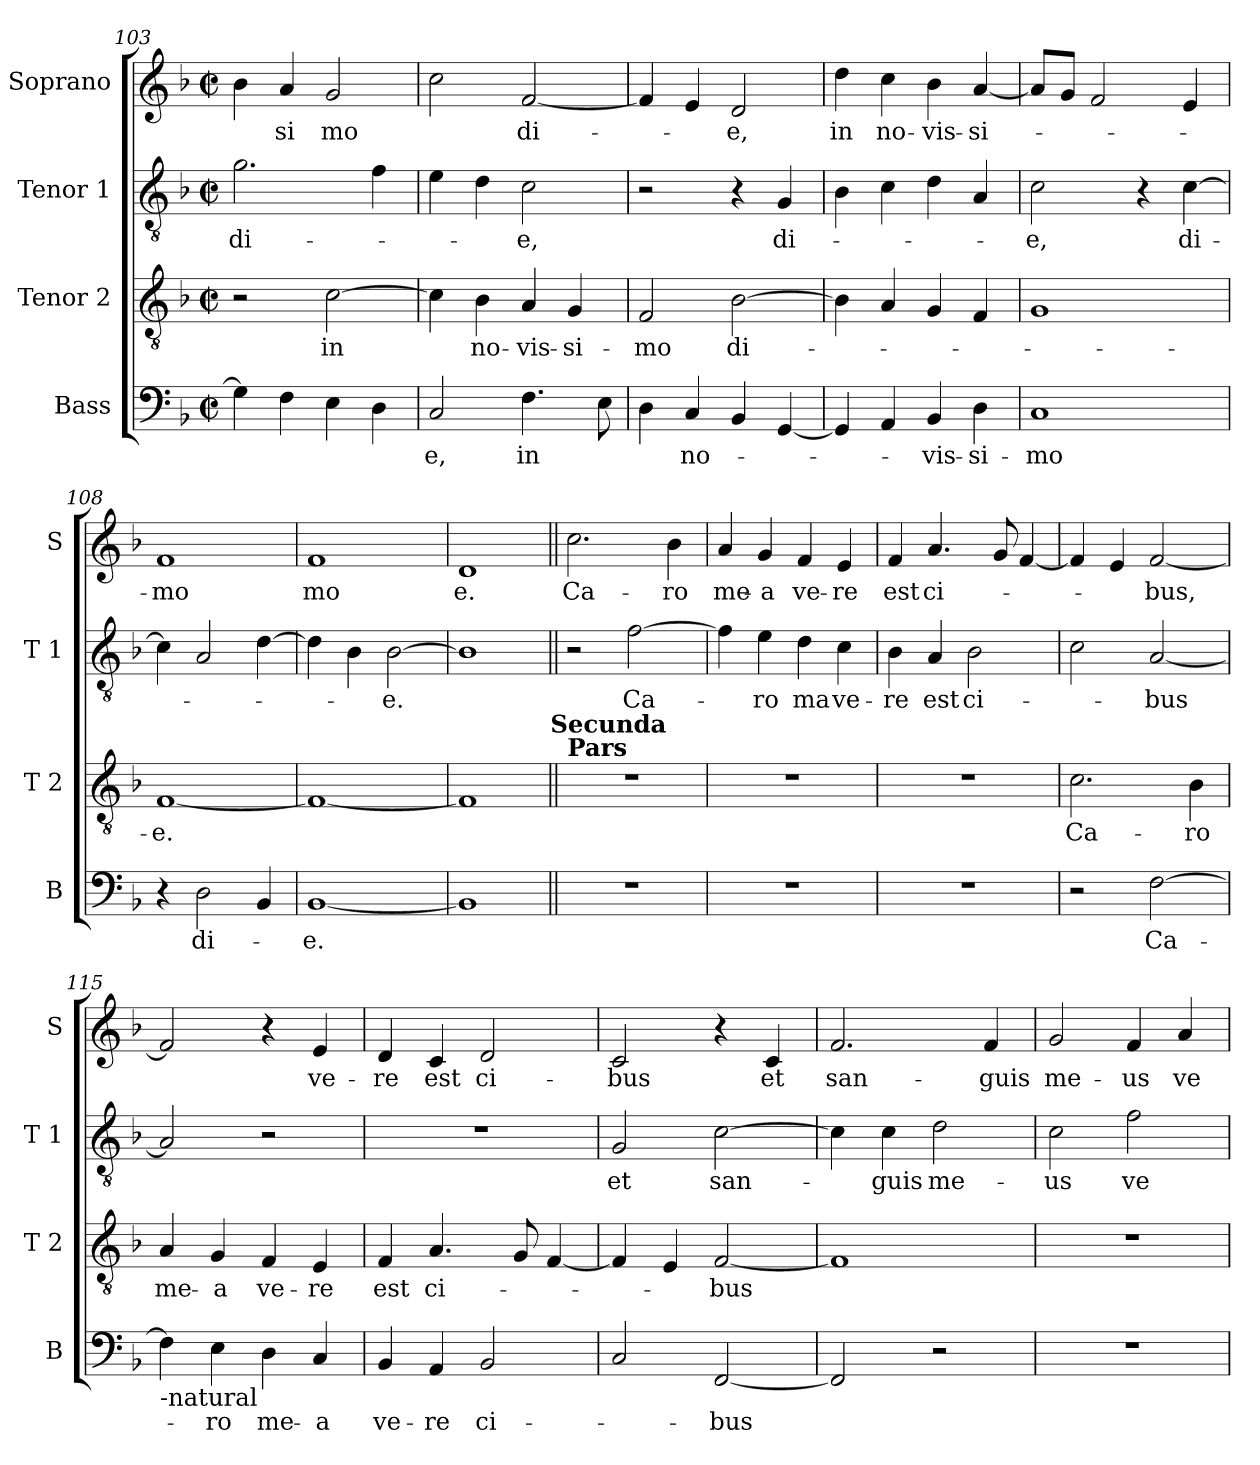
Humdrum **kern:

**kern	**text	**kern	**text	**kern	**text	**kern	**text
*part4	*part4	*part3	*part3	*part2	*part2	*part1	*part1
*staff4	*staff4	*staff3	*staff3	*staff2	*staff2	*staff1	*staff1
*I"Bass	*	*I"Tenor 2	*	*I"Tenor 1	*	*I"Soprano	*
*I'B	*	*I'T 2	*	*I'T 1	*	*I'S	*
*clefF4	*	*clefGv2	*	*clefGv2	*	*clefG2	*
*k[b-]	*	*k[b-]	*	*k[b-]	*	*k[b-]	*
*F:	*	*F:	*	*F:	*	*F:	*
*M2/2	*	*M2/2	*	*M2/2	*	*M2/2	*
*met(c|)	*	*met(c|)	*	*met(c|)	*	*met(c|)	*
=103	=103	=103	=103	=103	=103	=103	=103
4G\]	.	2r	.	2.g\	di-	4b-\	.
4F\	.	.	.	.	.	4a/	-si
4E\	.	[2c\	in	.	.	2g/	mo
4D\	.	.	.	4f\	.	.	.
=104	=104	=104	=104	=104	=104	=104	=104
2C/	-e,	4c\]	.	4e\	.	2cc\	.
.	.	4B-\	no-	4d\	.	.	.
4.F\	in	4A/	-vis-	2c\	-e,	[2f/	di-
.	.	4G/	-si-	.	.	.	.
8E\	.	.	.	.	.	.	.
=105	=105	=105	=105	=105	=105	=105	=105
4D\	.	2F/	-mo	2r	.	4f/]	.
4C/	no-	.	.	.	.	4e/	.
4BB-/	.	[2B-\	di-	4r	.	2d/	-e,
[4GG/	.	.	.	4G/	di-	.	.
!!LO:LB:g=z
=106	=106	=106	=106	=106	=106	=106	=106
4GG/]	.	4B-\]	.	4B-\	.	4dd\	in
4AA/	.	4A/	.	4c\	.	4cc\	no-
4BB-/	-vis-	4G/	.	4d\	.	4b-\	-vis-
4D\	-si-	4F/	.	4A/	.	[4a/	-si-
=107	=107	=107	=107	=107	=107	=107	=107
1C	-mo	1G	.	2c\	-e,	8a/L]	.
.	.	.	.	.	.	8g/J	.
.	.	.	.	.	.	2f/	.
.	.	.	.	4r	.	.	.
.	.	.	.	[4c\	di-	4e/	.
=108	=108	=108	=108	=108	=108	=108	=108
4r	.	[1F	-e.	4c\]	.	1f	-mo
2D\	di-	.	.	2A/	.	.	.
4BB-/	.	.	.	[4d\	.	.	.
=109	=109	=109	=109	=109	=109	=109	=109
[1BB-	-e.	1F_	.	4d\]	.	1f	mo
.	.	.	.	4B-\	.	.	.
.	.	.	.	[2B-\	-e.	.	.
=110	=110	=110	=110	=110	=110	=110	=110
1BB-]	.	1F]	.	1B-]	.	1d	e.
!	!	!LO:TX:a:B:t=Secunda\n    Pars	!	!	!	!	!
!!LO:PB:g=z
=111||	=111||	=111||	=111||	=111||	=111||	=111||	=111||
1r	.	1r	.	2r	.	2.cc\	Ca-
.	.	.	.	[2f\	Ca-	.	.
.	.	.	.	.	.	4b-\	-ro
=112	=112	=112	=112	=112	=112	=112	=112
1r	.	1r	.	4f\]	.	4a/	me-
.	.	.	.	4e\	-ro	4g/	-a
.	.	.	.	4d\	ma	4f/	ve-
.	.	.	.	4c\	ve-	4e/	-re
=113	=113	=113	=113	=113	=113	=113	=113
1r	.	1r	.	4B-\	-re	4f/	est
.	.	.	.	4A/	est	4.a/	ci-
.	.	.	.	2B-\	ci-	.	.
.	.	.	.	.	.	8g/	.
.	.	.	.	.	.	[4f/	.
=114	=114	=114	=114	=114	=114	=114	=114
2r	.	2.c\	Ca-	2c\	.	4f/]	.
.	.	.	.	.	.	4e/	.
[2F\	Ca-	.	.	[2A/	-bus	[2f/	-bus,
.	.	4B-\	-ro	.	.	.	.
=115	=115	=115	=115	=115	=115	=115	=115
!LO:TX:b:t=-natural	!	!	!	!	!	!	!
4F\]	.	4A/	me-	2A/]	.	2f/]	.
4E\	-ro	4G/	-a	.	.	.	.
4D\	me-	4F/	ve-	2r	.	4r	.
4C/	-a	4E/	-re	.	.	4e/	ve-
!!LO:LB:g=z
=116	=116	=116	=116	=116	=116	=116	=116
4BB-/	ve-	4F/	est	1r	.	4d/	-re
4AA/	-re	4.A/	ci-	.	.	4c/	est
2BB-/	ci-	.	.	.	.	2d/	ci-
.	.	8G/	.	.	.	.	.
.	.	[4F/	.	.	.	.	.
=117	=117	=117	=117	=117	=117	=117	=117
2C/	.	4F/]	.	2G/	et	2c/	-bus
.	.	4E/	.	.	.	.	.
[2FF/	-bus	[2F/	-bus	[2c\	san-	4r	.
.	.	.	.	.	.	4c/	et
=118	=118	=118	=118	=118	=118	=118	=118
2FF/]	.	1F]	.	4c\]	.	2.f/	san-
.	.	.	.	4c\	-guis	.	.
2r	.	.	.	2d\	me-	.	.
.	.	.	.	.	.	4f/	-guis
=119	=119	=119	=119	=119	=119	=119	=119
1r	.	1r	.	2c\	-us	2g/	me-
.	.	.	.	2f\	ve-	4f/	-us
.	.	.	.	.	.	4a/	ve-
=	=	=	=	=	=	=	=
*-	*-	*-	*-	*-	*-	*-	*-
